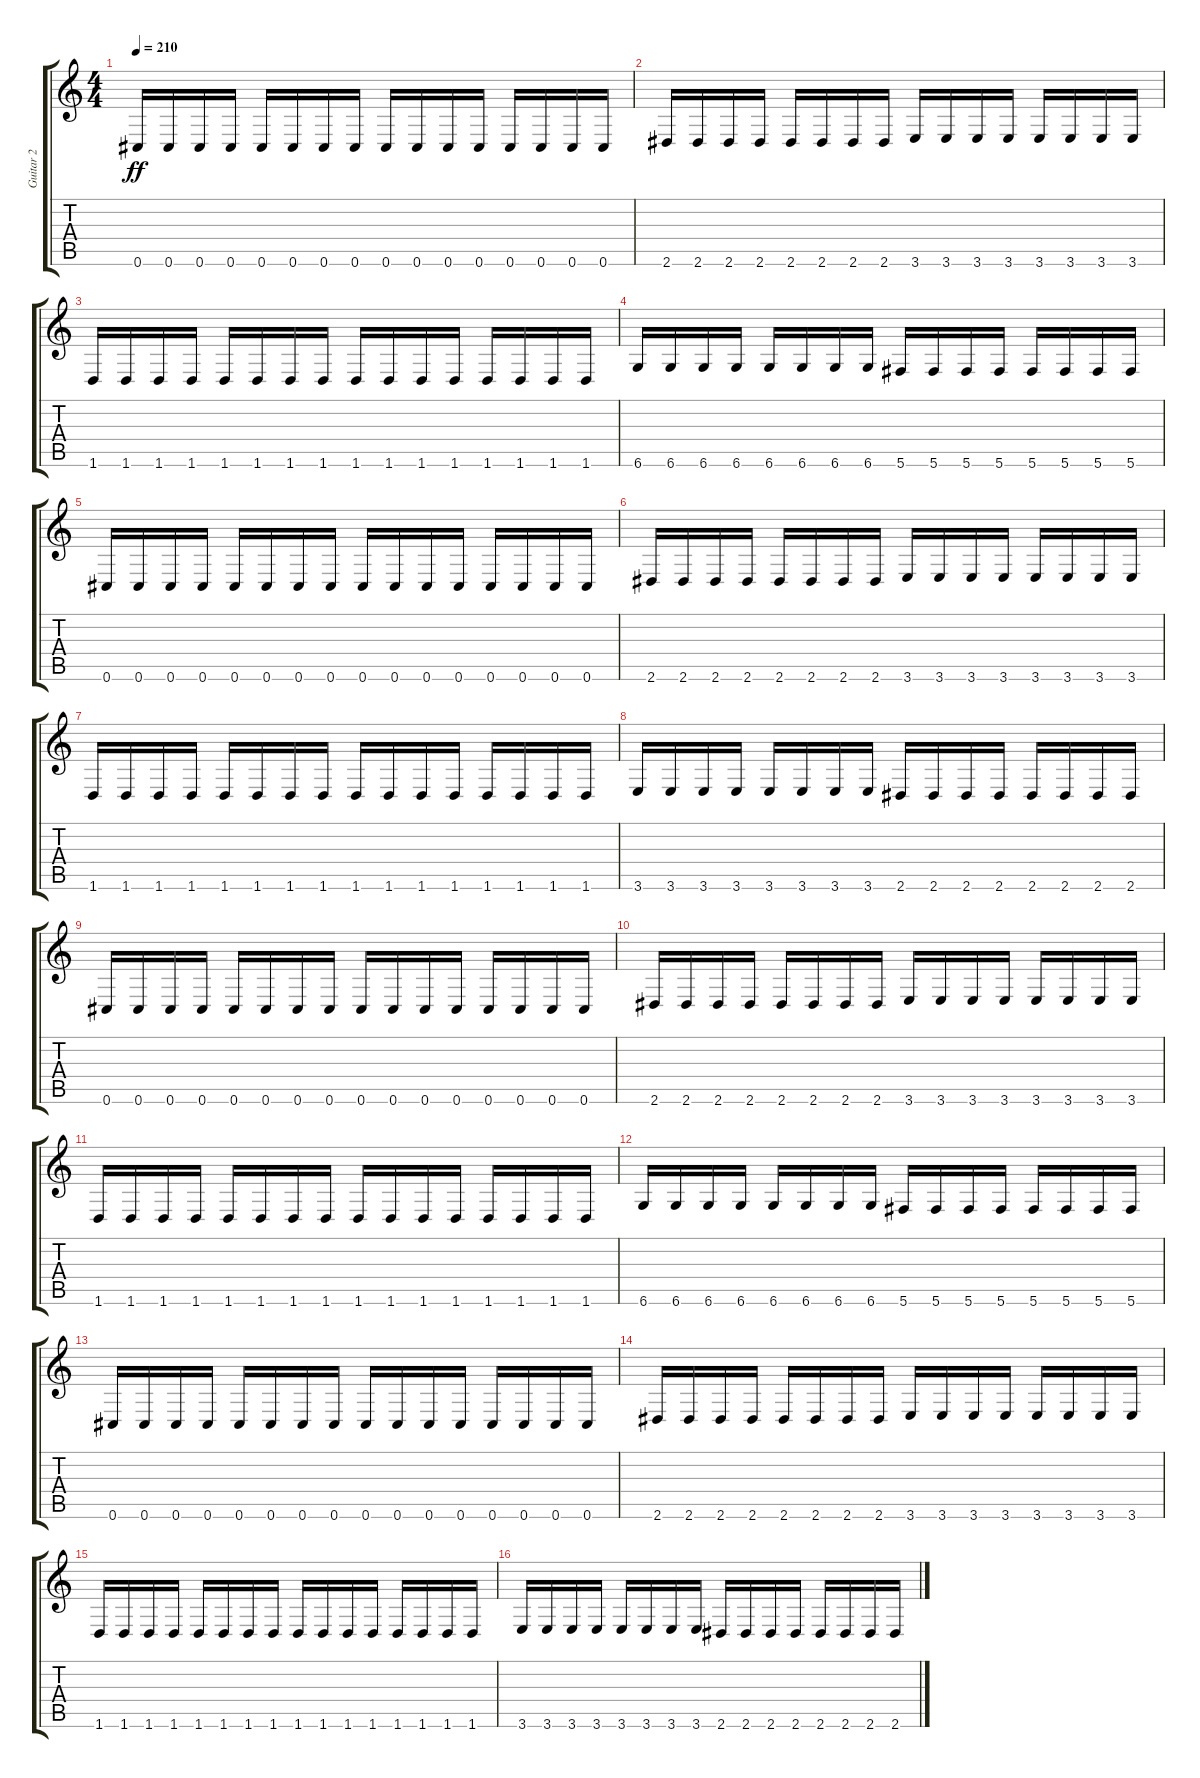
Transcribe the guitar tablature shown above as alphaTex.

\track ("Guitar 2" "Guitar 2") {instrument distortionguitar}
\staff {score tabs}
\tuning (Db4 Ab3 E3 B2 Gb2 Db2) {hide}
\ts (4 4)
\tempo 210
\clef g2
\ks c
0.6.16{dy ff} 0.6.16 0.6.16 0.6.16 0.6.16 0.6.16 0.6.16 0.6.16 0.6.16 0.6.16 0.6.16 0.6.16 0.6.16 0.6.16 0.6.16 0.6.16 |
2.6.16 2.6.16 2.6.16 2.6.16 2.6.16 2.6.16 2.6.16 2.6.16 3.6.16 3.6.16 3.6.16 3.6.16 3.6.16 3.6.16 3.6.16 3.6.16 |
1.6.16 1.6.16 1.6.16 1.6.16 1.6.16 1.6.16 1.6.16 1.6.16 1.6.16 1.6.16 1.6.16 1.6.16 1.6.16 1.6.16 1.6.16 1.6.16 |
6.6.16 6.6.16 6.6.16 6.6.16 6.6.16 6.6.16 6.6.16 6.6.16 5.6.16 5.6.16 5.6.16 5.6.16 5.6.16 5.6.16 5.6.16 5.6.16 |
0.6.16 0.6.16 0.6.16 0.6.16 0.6.16 0.6.16 0.6.16 0.6.16 0.6.16 0.6.16 0.6.16 0.6.16 0.6.16 0.6.16 0.6.16 0.6.16 |
2.6.16 2.6.16 2.6.16 2.6.16 2.6.16 2.6.16 2.6.16 2.6.16 3.6.16 3.6.16 3.6.16 3.6.16 3.6.16 3.6.16 3.6.16 3.6.16 |
1.6.16 1.6.16 1.6.16 1.6.16 1.6.16 1.6.16 1.6.16 1.6.16 1.6.16 1.6.16 1.6.16 1.6.16 1.6.16 1.6.16 1.6.16 1.6.16 |
3.6.16 3.6.16 3.6.16 3.6.16 3.6.16 3.6.16 3.6.16 3.6.16 2.6.16 2.6.16 2.6.16 2.6.16 2.6.16 2.6.16 2.6.16 2.6.16 |
0.6.16 0.6.16 0.6.16 0.6.16 0.6.16 0.6.16 0.6.16 0.6.16 0.6.16 0.6.16 0.6.16 0.6.16 0.6.16 0.6.16 0.6.16 0.6.16 |
2.6.16 2.6.16 2.6.16 2.6.16 2.6.16 2.6.16 2.6.16 2.6.16 3.6.16 3.6.16 3.6.16 3.6.16 3.6.16 3.6.16 3.6.16 3.6.16 |
1.6.16 1.6.16 1.6.16 1.6.16 1.6.16 1.6.16 1.6.16 1.6.16 1.6.16 1.6.16 1.6.16 1.6.16 1.6.16 1.6.16 1.6.16 1.6.16 |
6.6.16 6.6.16 6.6.16 6.6.16 6.6.16 6.6.16 6.6.16 6.6.16 5.6.16 5.6.16 5.6.16 5.6.16 5.6.16 5.6.16 5.6.16 5.6.16 |
0.6.16 0.6.16 0.6.16 0.6.16 0.6.16 0.6.16 0.6.16 0.6.16 0.6.16 0.6.16 0.6.16 0.6.16 0.6.16 0.6.16 0.6.16 0.6.16 |
2.6.16 2.6.16 2.6.16 2.6.16 2.6.16 2.6.16 2.6.16 2.6.16 3.6.16 3.6.16 3.6.16 3.6.16 3.6.16 3.6.16 3.6.16 3.6.16 |
1.6.16 1.6.16 1.6.16 1.6.16 1.6.16 1.6.16 1.6.16 1.6.16 1.6.16 1.6.16 1.6.16 1.6.16 1.6.16 1.6.16 1.6.16 1.6.16 |
3.6.16 3.6.16 3.6.16 3.6.16 3.6.16 3.6.16 3.6.16 3.6.16 2.6.16 2.6.16 2.6.16 2.6.16 2.6.16 2.6.16 2.6.16 2.6.16
